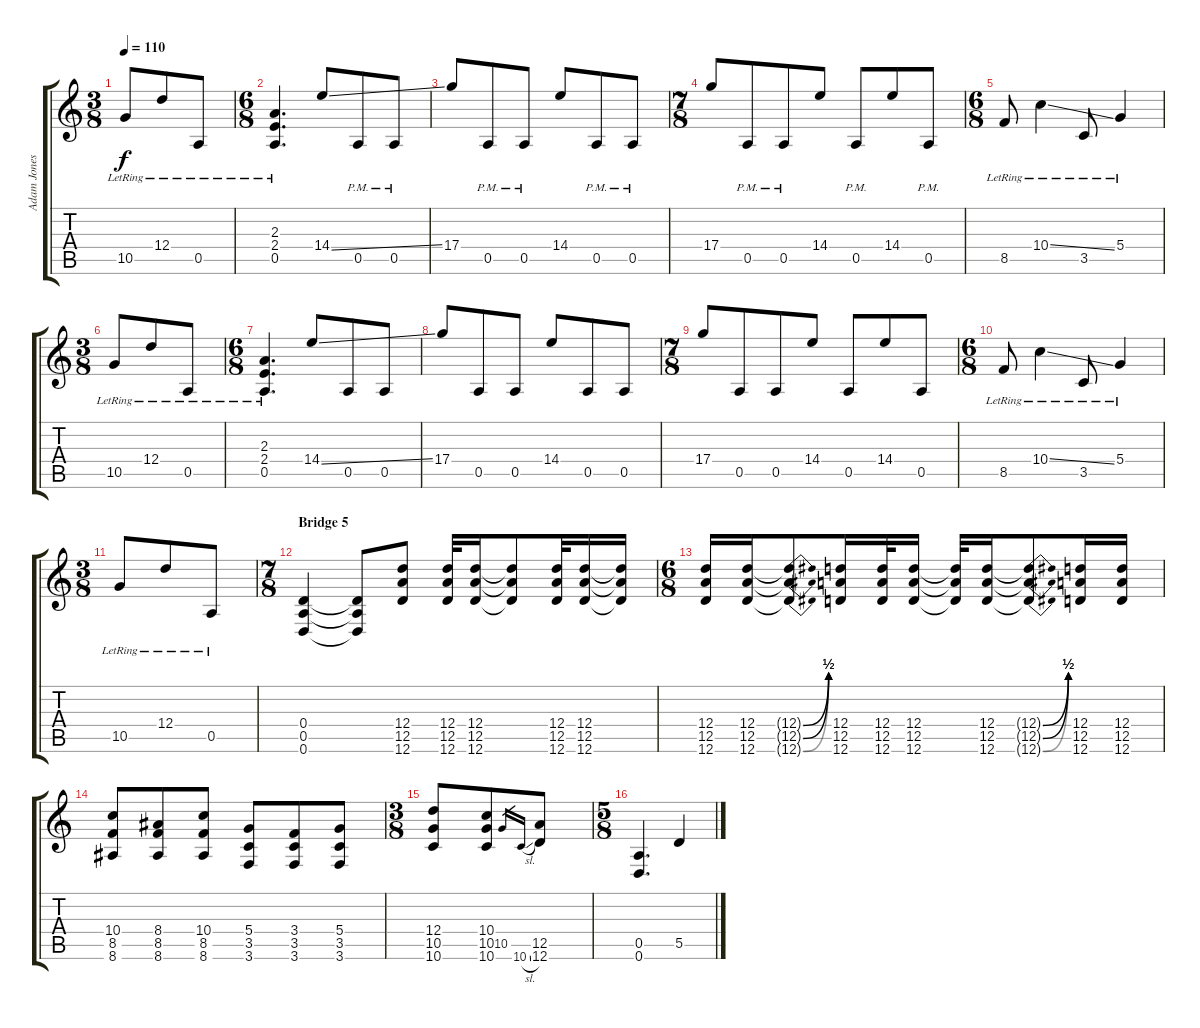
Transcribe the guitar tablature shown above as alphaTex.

\track ("Adam Jones" "Adam Jones") {instrument distortionguitar}
\staff {score tabs}
\tuning (E4 B3 G3 D3 A2 D2) {hide}
\ts (3 8)
\tempo 110
\clef g2
\ks c
10.5{lr}.8{dy f} 12.4{lr}.8 0.5{lr}.8 |
\ts (6 8)
(2.3{lr} 2.4{lr} 0.5{lr}).4{d} 14.4{ss}.8 0.5{pm}.8 0.5{pm}.8 |
17.4.8 0.5{pm}.8 0.5{pm}.8 14.4.8 0.5{pm}.8 0.5{pm}.8 |
\ts (7 8)
17.4.8 0.5{pm}.8 0.5{pm}.8 14.4.8 0.5{pm}.8 14.4.8 0.5{pm}.8 |
\ts (6 8)
8.5{lr}.8 10.4{ss lr}.4 3.5{lr}.8 5.4{lr}.4 |
\ts (3 8)
10.5{lr}.8 12.4{lr}.8 0.5{lr}.8 |
\ts (6 8)
(2.3{lr} 2.4{lr} 0.5{lr}).4{d} 14.4{ss}.8 0.5.8 0.5.8 |
17.4.8 0.5.8 0.5.8 14.4.8 0.5.8 0.5.8 |
\ts (7 8)
17.4.8 0.5.8 0.5.8 14.4.8 0.5.8 14.4.8 0.5.8 |
\ts (6 8)
8.5{lr}.8 10.4{ss lr}.4 3.5{lr}.8 5.4{lr}.4 |
\ts (3 8)
10.5{lr}.8 12.4{lr}.8 0.5{lr}.8 |
\ts (7 8)
\section ("" "Bridge 5")
(0.4 0.5 0.6).4 (0.4{t} 0.5{t} 0.6{t}).8 (12.4 12.5 12.6).8 (12.4 12.5 12.6).32 (12.4 12.5 12.6).16 (12.4{t} 12.5{t} 12.6{t}).8 (12.4 12.5 12.6).32 (12.4 12.5 12.6).16 (12.4{t} 12.5{t} 12.6{t}).16 |
\ts (6 8)
(12.4 12.5 12.6).16 (12.4 12.5 12.6).16 (12.4{be (bend 0 0 60 2) t} 12.5{be (bend 0 0 60 2) t} 12.6{be (bend 0 0 60 2) t}).8 (12.4 12.5 12.6).16 (12.4 12.5 12.6).32 (12.4 12.5 12.6).16 (12.4{t} 12.5{t} 12.6{t}).32 (12.4 12.5 12.6).16 (12.4{be (bend 0 0 60 2) t} 12.5{be (bend 0 0 60 2) t} 12.6{be (bend 0 0 60 2) t}).8 (12.4 12.5 12.6).16 (12.4 12.5 12.6).16 |
(10.4 8.5 8.6).8 (8.4 8.5 8.6).8 (10.4 8.5 8.6).8 (5.4 3.5 3.6).8 (3.4 3.5 3.6).8 (5.4 3.5 3.6).8 |
\ts (3 8)
(12.4 10.5 10.6).8 (10.4 10.5 10.6).8 10.5.16{gr} 10.6{sl}.16{gr} (12.5 12.6).8 |
\ts (5 8)
(0.5 0.6).4{d} 5.5.4
